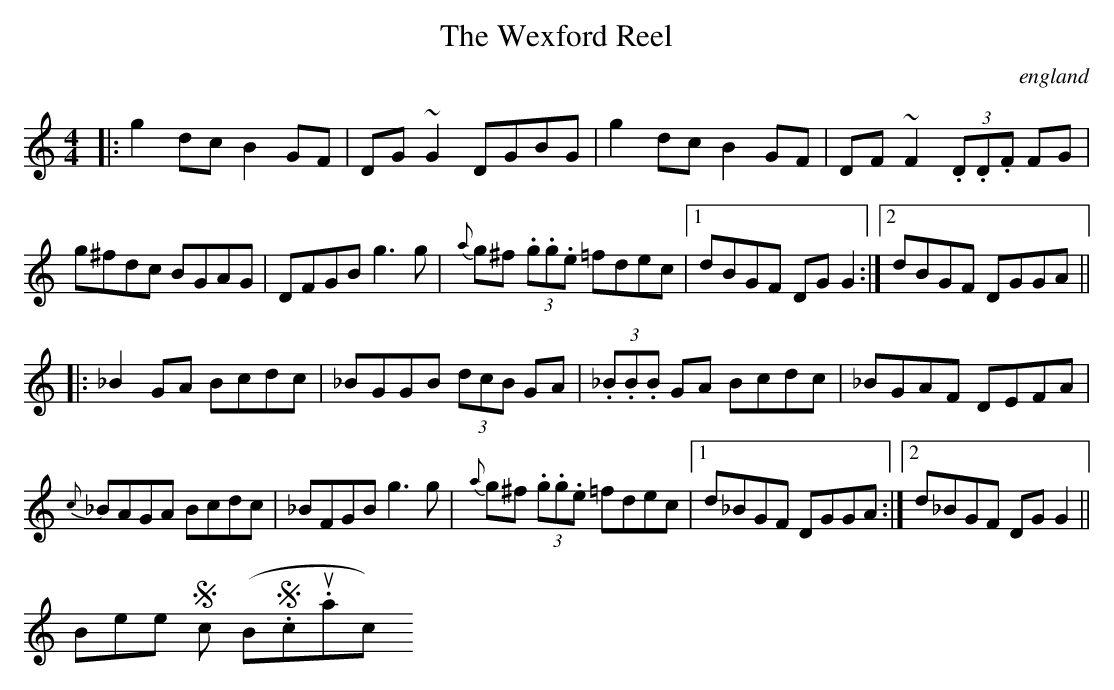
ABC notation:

X:1
T:The Wexford Reel
O:england
M:4/4
K:C
|: g2dc B2GF | DG~G2 DGBG | g2dc B2GF | DF~F2 (3.D.D.F FG |
g^fdc BGAG | DFGB g3g | {a}g^f (3.g.g.e =fdec |1 dBGF DGG2 :|2 dBGF DGGA ||
|: _B2GA Bcdc | _BGGB (3dcB GA | (3._B.B.B GA Bcdc | _BGAF DEFA |
{c}_BAGA Bcdc | _BFGB g3g | {a}g^f (3.g.g.e =fdec |1 d_BGF DGGA :|2 d_BGF DGG2 ||
Bernie Stocks (B.Stocks@ulst.ac.uk) 20/2/97
